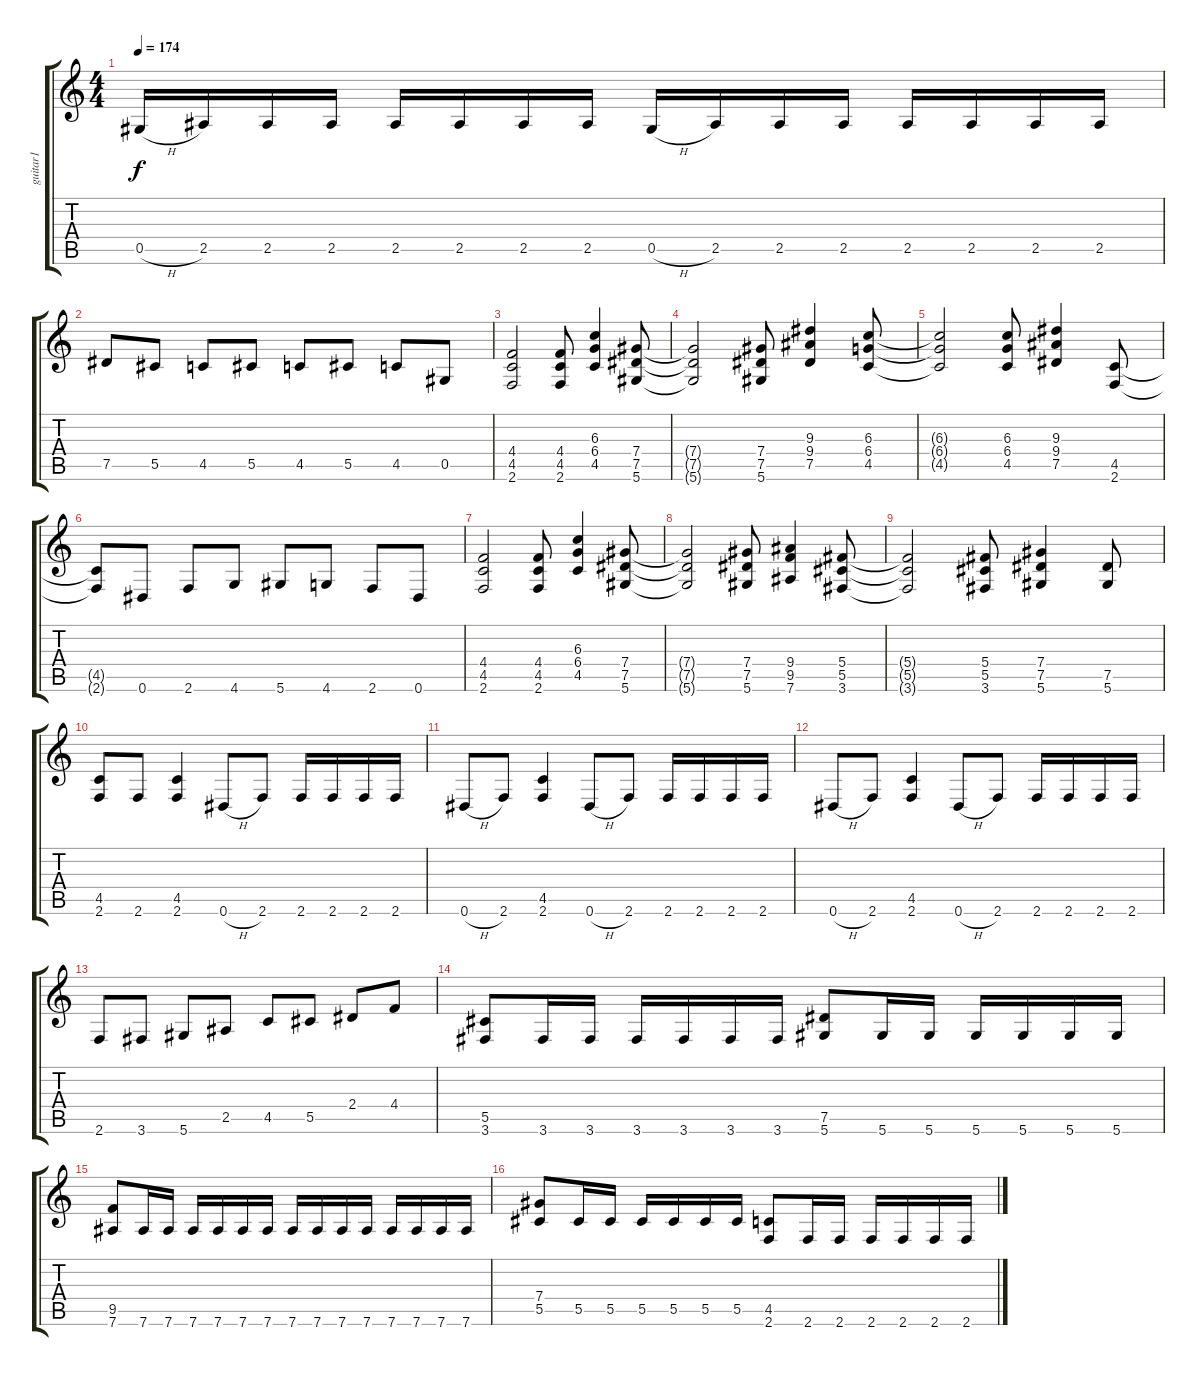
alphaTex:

\track ("guitar1" "guitar1") {instrument overdrivenguitar}
\staff {score tabs}
\tuning (Eb4 Bb3 Gb3 Db3 Ab2 Eb2) {hide}
\ts (4 4)
\tempo 174
\clef g2
\ks c
0.5{h}.16{dy f} 2.5.16 2.5.16 2.5.16 2.5.16 2.5.16 2.5.16 2.5.16 0.5{h}.16 2.5.16 2.5.16 2.5.16 2.5.16 2.5.16 2.5.16 2.5.16 |
7.5.8 5.5.8 4.5.8 5.5.8 4.5.8 5.5.8 4.5.8 0.5.8 |
(4.4 4.5 2.6).2 (4.4 4.5 2.6).8 (6.3 6.4 4.5).4 (7.4 7.5 5.6).8 |
(7.4{t} 7.5{t} 5.6{t}).2 (7.4 7.5 5.6).8 (9.3 9.4 7.5).4 (6.3 6.4 4.5).8 |
(6.3{t} 6.4{t} 4.5{t}).2 (6.3 6.4 4.5).8 (9.3 9.4 7.5).4 (4.5 2.6).8 |
(4.5{t} 2.6{t}).8 0.6.8 2.6.8 4.6.8 5.6.8 4.6.8 2.6.8 0.6.8 |
(4.4 4.5 2.6).2 (4.4 4.5 2.6).8 (6.3 6.4 4.5).4 (7.4 7.5 5.6).8 |
(7.4{t} 7.5{t} 5.6{t}).2 (7.4 7.5 5.6).8 (9.4 9.5 7.6).4 (5.4 5.5 3.6).8 |
(5.4{t} 5.5{t} 3.6{t}).2 (5.4 5.5 3.6).8 (7.4 7.5 5.6).4 (7.5 5.6).8 |
(4.5 2.6).8 2.6.8 (4.5 2.6).4 0.6{h}.8 2.6.8 2.6.16 2.6.16 2.6.16 2.6.16 |
0.6{h}.8 2.6.8 (4.5 2.6).4 0.6{h}.8 2.6.8 2.6.16 2.6.16 2.6.16 2.6.16 |
0.6{h}.8 2.6.8 (4.5 2.6).4 0.6{h}.8 2.6.8 2.6.16 2.6.16 2.6.16 2.6.16 |
2.6.8 3.6.8 5.6.8 2.5.8 4.5.8 5.5.8 2.4.8 4.4.8 |
(5.5 3.6).8 3.6.16 3.6.16 3.6.16 3.6.16 3.6.16 3.6.16 (7.5 5.6).8 5.6.16 5.6.16 5.6.16 5.6.16 5.6.16 5.6.16 |
(9.5 7.6).8 7.6.16 7.6.16 7.6.16 7.6.16 7.6.16 7.6.16 7.6.16 7.6.16 7.6.16 7.6.16 7.6.16 7.6.16 7.6.16 7.6.16 |
(7.4 5.5).8 5.5.16 5.5.16 5.5.16 5.5.16 5.5.16 5.5.16 (4.5 2.6).8 2.6.16 2.6.16 2.6.16 2.6.16 2.6.16 2.6.16
